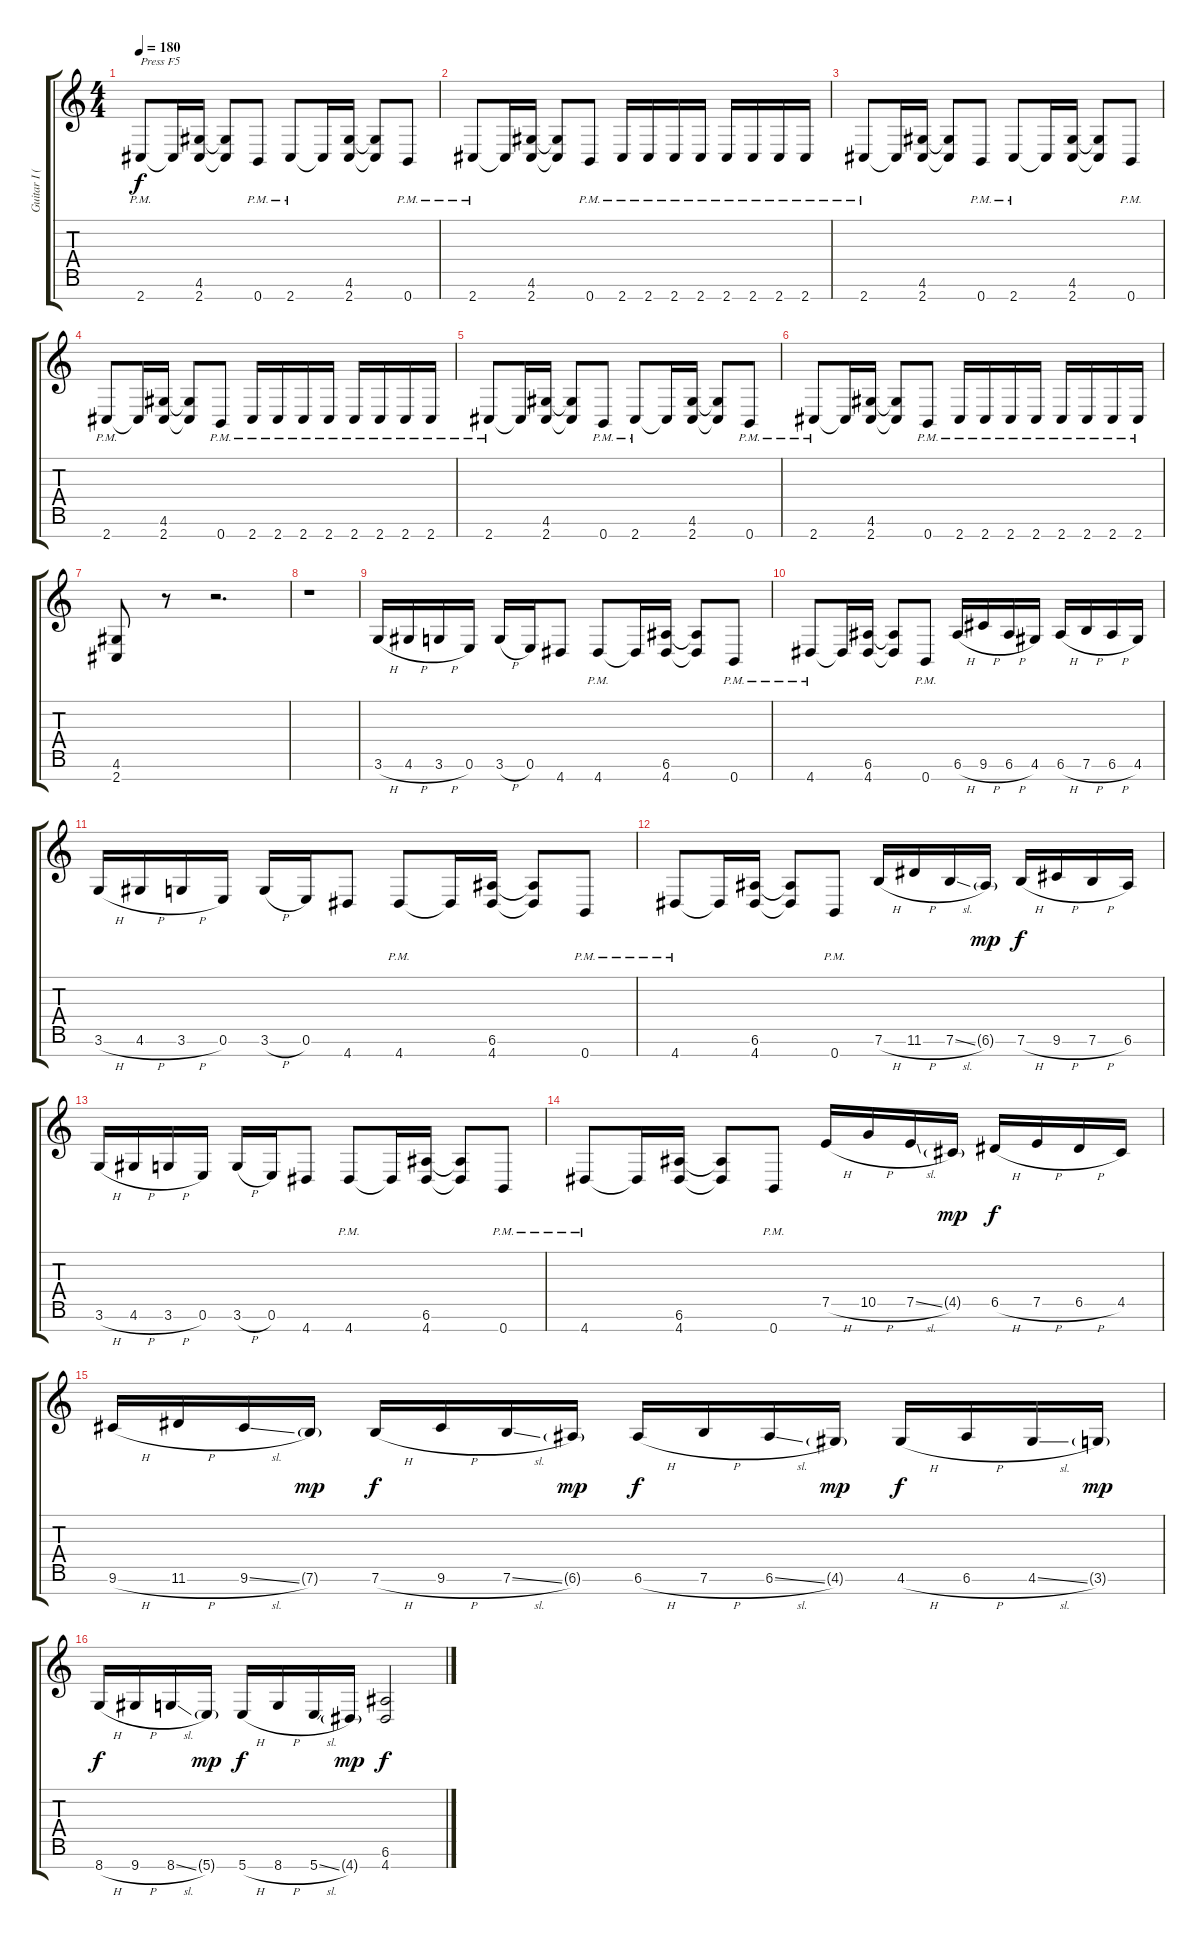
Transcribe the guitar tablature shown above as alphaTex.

\track ("Guitar I (Rhythm)" "Guitar I (") {instrument distortionguitar}
\staff {score tabs}
\tuning (E4 B3 G3 D3 A2 E2 B1) {hide}
\ts (4 4)
\tempo 180
\clef g2
\ks c
2.7{pm}.8{txt "Press F5" dy f instrument distortionguitar} 2.7{t}.16 (4.6 2.7).16 (4.6{t} 2.7{t}).8 0.7{pm}.8 2.7{pm}.8 2.7{t}.16 (4.6 2.7).16 (4.6{t} 2.7{t}).8 0.7{pm}.8 |
2.7{pm}.8 2.7{t}.16 (4.6 2.7).16 (4.6{t} 2.7{t}).8 0.7{pm}.8 2.7{pm}.16 2.7{pm}.16 2.7{pm}.16 2.7{pm}.16 2.7{pm}.16 2.7{pm}.16 2.7{pm}.16 2.7{pm}.16 |
2.7{pm}.8 2.7{t}.16 (4.6 2.7).16 (4.6{t} 2.7{t}).8 0.7{pm}.8 2.7{pm}.8 2.7{t}.16 (4.6 2.7).16 (4.6{t} 2.7{t}).8 0.7{pm}.8 |
2.7{pm}.8 2.7{t}.16 (4.6 2.7).16 (4.6{t} 2.7{t}).8 0.7{pm}.8 2.7{pm}.16 2.7{pm}.16 2.7{pm}.16 2.7{pm}.16 2.7{pm}.16 2.7{pm}.16 2.7{pm}.16 2.7{pm}.16 |
2.7{pm}.8 2.7{t}.16 (4.6 2.7).16 (4.6{t} 2.7{t}).8 0.7{pm}.8 2.7{pm}.8 2.7{t}.16 (4.6 2.7).16 (4.6{t} 2.7{t}).8 0.7{pm}.8 |
2.7{pm}.8 2.7{t}.16 (4.6 2.7).16 (4.6{t} 2.7{t}).8 0.7{pm}.8 2.7{pm}.16 2.7{pm}.16 2.7{pm}.16 2.7{pm}.16 2.7{pm}.16 2.7{pm}.16 2.7{pm}.16 2.7{pm}.16 |
(4.6 2.7).8 r.8 r.2{d} |
r.1 |
3.6{h}.16 4.6{h}.16 3.6{h}.16 0.6.16 3.6{h}.16 0.6.16 4.7.8 4.7{pm}.8 4.7{t}.16 (6.6 4.7).16 (6.6{t} 4.7{t}).8 0.7{pm}.8 |
4.7{pm}.8 4.7{t}.16 (6.6 4.7).16 (6.6{t} 4.7{t}).8 0.7{pm}.8 6.6{h}.16 9.6{h}.16 6.6{h}.16 4.6.16 6.6{h}.16 7.6{h}.16 6.6{h}.16 4.6.16 |
3.6{h}.16 4.6{h}.16 3.6{h}.16 0.6.16 3.6{h}.16 0.6.16 4.7.8 4.7{pm}.8 4.7{t}.16 (6.6 4.7).16 (6.6{t} 4.7{t}).8 0.7{pm}.8 |
4.7{pm}.8 4.7{t}.16 (6.6 4.7).16 (6.6{t} 4.7{t}).8 0.7{pm}.8 7.6{h}.16 11.6{h}.16 7.6{sl}.16 6.6{g}.16{dy mp} 7.6{h}.16{dy f} 9.6{h}.16 7.6{h}.16 6.6.16 |
3.6{h}.16 4.6{h}.16 3.6{h}.16 0.6.16 3.6{h}.16 0.6.16 4.7.8 4.7{pm}.8 4.7{t}.16 (6.6 4.7).16 (6.6{t} 4.7{t}).8 0.7{pm}.8 |
4.7{pm}.8 4.7{t}.16 (6.6 4.7).16 (6.6{t} 4.7{t}).8 0.7{pm}.8 7.5{h}.16 10.5{h}.16 7.5{sl}.16 4.5{g}.16{dy mp} 6.5{h}.16{dy f} 7.5{h}.16 6.5{h}.16 4.5.16 |
9.6{h}.16 11.6{h}.16 9.6{sl}.16 7.6{g}.16{dy mp} 7.6{h}.16{dy f} 9.6{h}.16 7.6{sl}.16 6.6{g}.16{dy mp} 6.6{h}.16{dy f} 7.6{h}.16 6.6{sl}.16 4.6{g}.16{dy mp} 4.6{h}.16{dy f} 6.6{h}.16 4.6{sl}.16 3.6{g}.16{dy mp} |
8.7{h}.16{dy f} 9.7{h}.16 8.7{sl}.16 5.7{g}.16{dy mp} 5.7{h}.16{dy f} 8.7{h}.16 5.7{sl}.16 4.7{g}.16{dy mp} (6.6 4.7).2{dy f}
